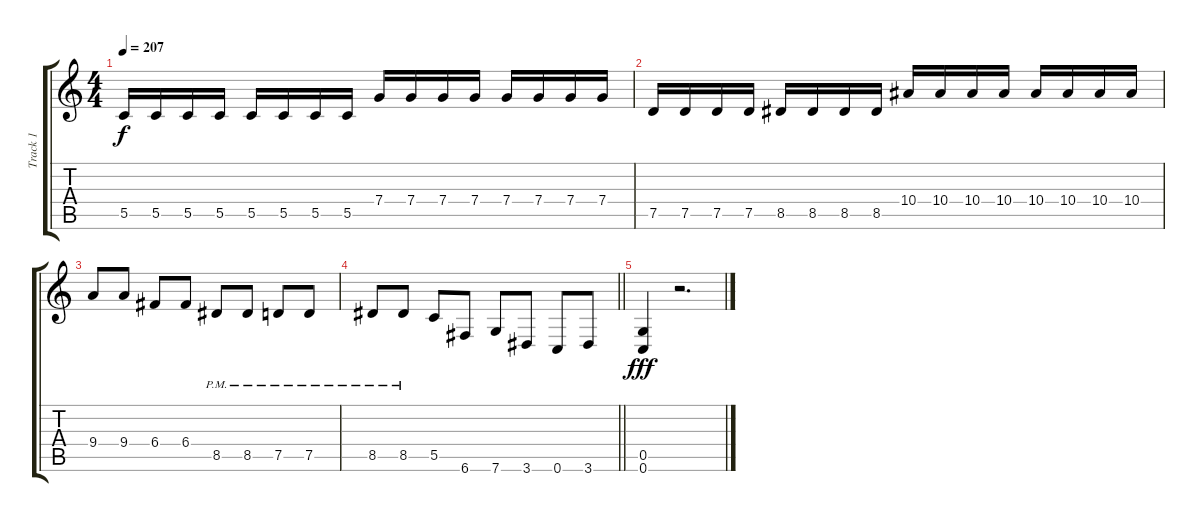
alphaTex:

\track ("Track 1" "Track 1") {instrument distortionguitar}
\staff {score tabs}
\tuning (D4 A3 F3 C3 G2 C2) {hide}
\ts (4 4)
\tempo 207
\clef g2
\ks c
5.5.16{dy f} 5.5.16 5.5.16 5.5.16 5.5.16 5.5.16 5.5.16 5.5.16 7.4.16 7.4.16 7.4.16 7.4.16 7.4.16 7.4.16 7.4.16 7.4.16 |
7.5.16 7.5.16 7.5.16 7.5.16 8.5.16 8.5.16 8.5.16 8.5.16 10.4.16 10.4.16 10.4.16 10.4.16 10.4.16 10.4.16 10.4.16 10.4.16 |
9.4.8 9.4.8 6.4.8 6.4.8 8.5{pm}.8 8.5{pm}.8 7.5{pm}.8 7.5{pm}.8 |
\barLineRight lightlight
8.5{pm}.8 8.5{pm}.8 5.5.8 6.6.8 7.6.8 3.6.8 0.6.8 3.6.8 |
(0.5 0.6).4{dy fff} r.2{d}
